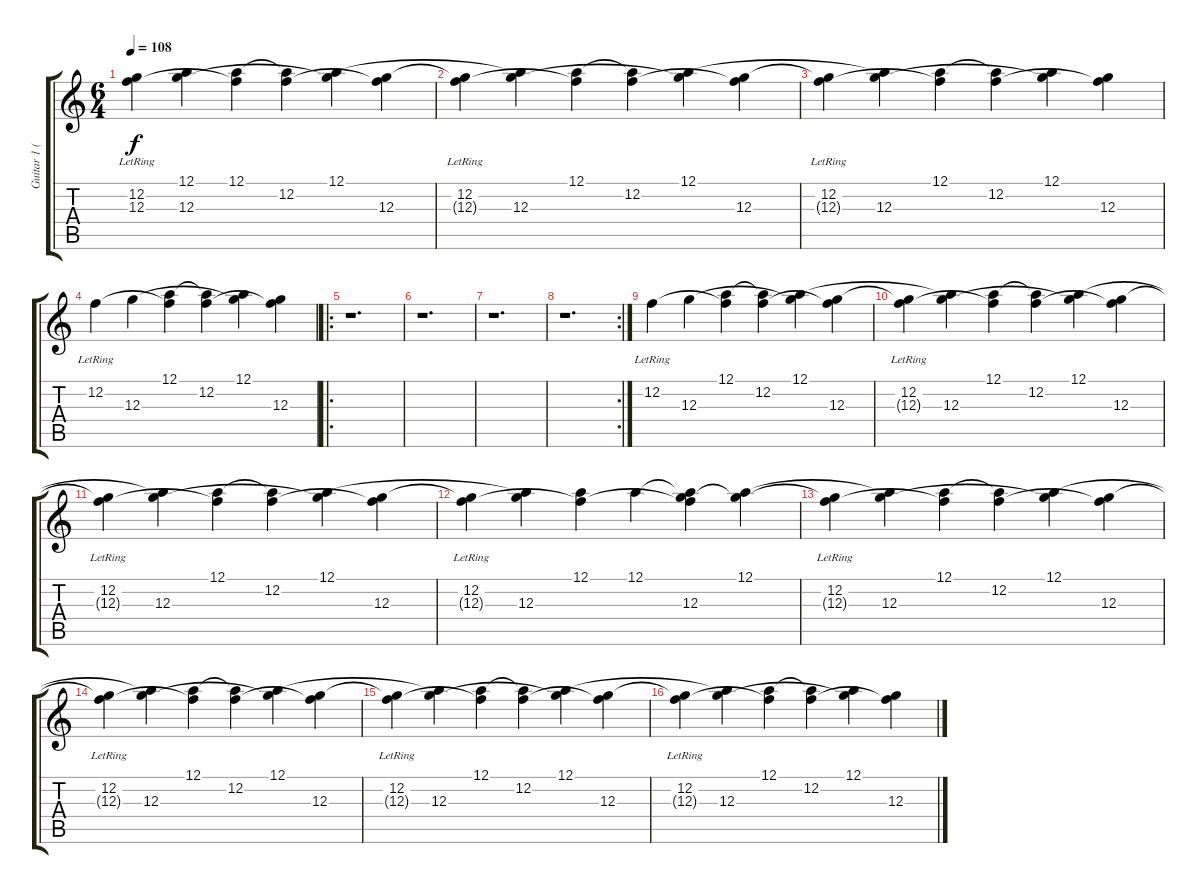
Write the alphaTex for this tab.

\track ("Guitar 1 (Harmonics)" "Guitar 1 (") {instrument acousticguitarnylon}
\staff {score tabs}
\tuning (A3 F3 G3 D3 A2 E2) {hide}
\ts (6 4)
\tempo 108
\clef g2
\ks c
(12.2{lr} 12.3{t}).4{dy f} (12.1{t} 12.3).4 (12.1 12.2{t}).4 (12.1{t} 12.2).4 (12.1 12.3{t}).4 (12.2{t} 12.3).4 |
(12.2{lr} 12.3{t}).4 (12.1{t} 12.3).4 (12.1 12.2{t}).4 (12.1{t} 12.2).4 (12.1 12.3{t}).4 (12.2{t} 12.3).4 |
(12.2{lr} 12.3{t}).4 (12.1{t} 12.3).4 (12.1 12.2{t}).4 (12.1{t} 12.2).4 (12.1 12.3{t}).4 (12.2{t} 12.3).4 |
12.2{lr}.4 12.3.4 (12.1 12.2{t}).4 (12.1{t} 12.2).4 (12.1 12.3{t}).4 (12.2{t} 12.3).4 |
\ro
r.1{d} |
r.1{d} |
r.1{d} |
\rc 2
r.1{d} |
12.2{lr}.4 12.3.4 (12.1 12.2{t}).4 (12.1{t} 12.2).4 (12.1 12.3{t}).4 (12.2{t} 12.3).4 |
(12.2{lr} 12.3{t}).4 (12.1{t} 12.3).4 (12.1 12.2{t}).4 (12.1{t} 12.2).4 (12.1 12.3{t}).4 (12.2{t} 12.3).4 |
(12.2{lr} 12.3{t}).4 (12.1{t} 12.3).4 (12.1 12.2{t}).4 (12.1{t} 12.2).4 (12.1 12.3{t}).4 (12.2{t} 12.3).4 |
(12.2{lr} 12.3{t}).4 (12.1{t} 12.3).4 (12.1 12.2{t}).4 12.1.4 (12.1{t} 12.2{t} 12.3).4 (12.1 12.3{t}).4 |
(12.2{lr} 12.3{t}).4 (12.1{t} 12.3).4 (12.1 12.2{t}).4 (12.1{t} 12.2).4 (12.1 12.3{t}).4 (12.2{t} 12.3).4 |
(12.2{lr} 12.3{t}).4 (12.1{t} 12.3).4 (12.1 12.2{t}).4 (12.1{t} 12.2).4 (12.1 12.3{t}).4 (12.2{t} 12.3).4 |
(12.2{lr} 12.3{t}).4 (12.1{t} 12.3).4 (12.1 12.2{t}).4 (12.1{t} 12.2).4 (12.1 12.3{t}).4 (12.2{t} 12.3).4 |
(12.2{lr} 12.3{t}).4 (12.1{t} 12.3).4 (12.1 12.2{t}).4 (12.1{t} 12.2).4 (12.1 12.3{t}).4 (12.2{t} 12.3).4
